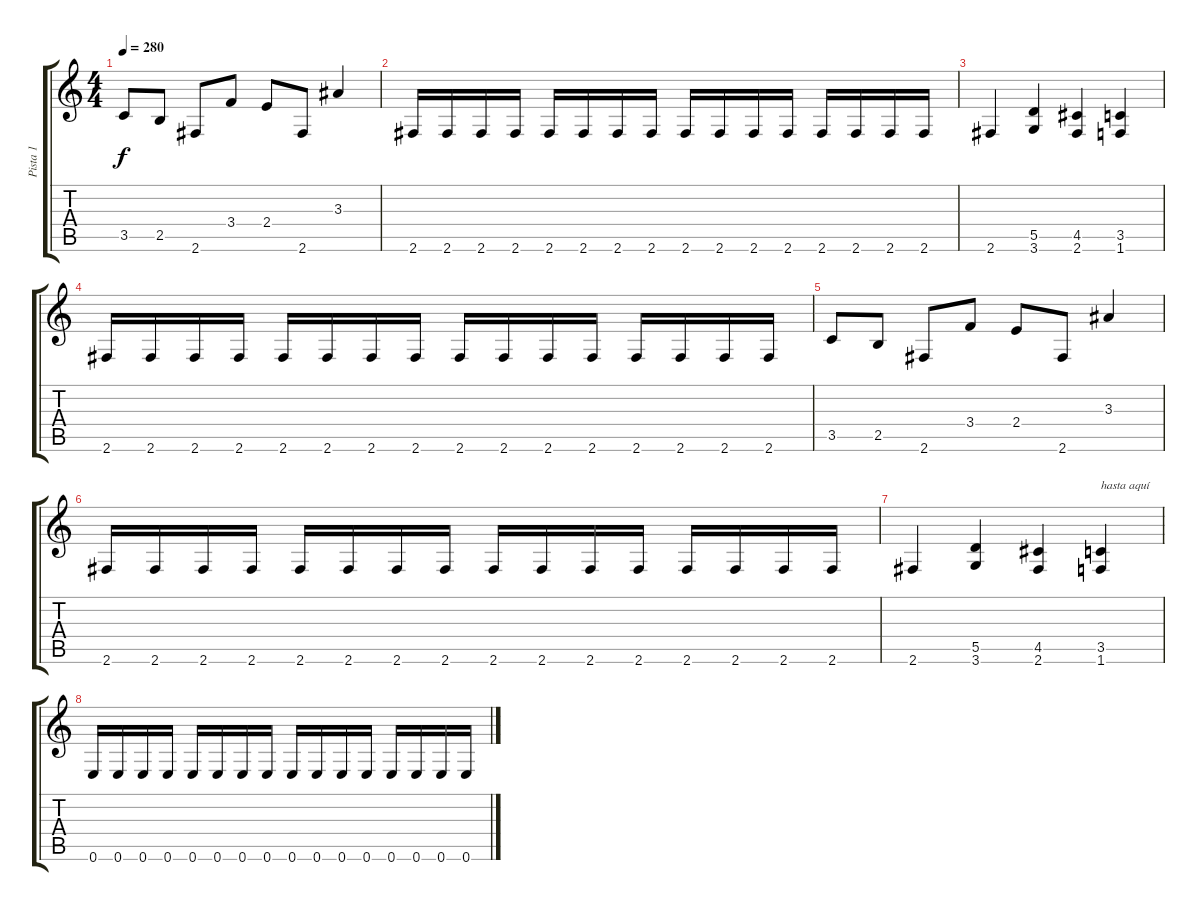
\track ("Pista 1" "Pista 1") {instrument distortionguitar}
\staff {score tabs}
\tuning (E4 B3 G3 D3 A2 E2) {hide}
\ts (4 4)
\tempo 280
\clef g2
\ks c
3.5.8{dy f} 2.5.8 2.6.8 3.4.8 2.4.8 2.6.8 3.3.4 |
2.6.16 2.6.16 2.6.16 2.6.16 2.6.16 2.6.16 2.6.16 2.6.16 2.6.16 2.6.16 2.6.16 2.6.16 2.6.16 2.6.16 2.6.16 2.6.16 |
2.6.4 (5.5 3.6).4 (4.5 2.6).4 (3.5 1.6).4 |
2.6.16 2.6.16 2.6.16 2.6.16 2.6.16 2.6.16 2.6.16 2.6.16 2.6.16 2.6.16 2.6.16 2.6.16 2.6.16 2.6.16 2.6.16 2.6.16 |
3.5.8 2.5.8 2.6.8 3.4.8 2.4.8 2.6.8 3.3.4 |
2.6.16 2.6.16 2.6.16 2.6.16 2.6.16 2.6.16 2.6.16 2.6.16 2.6.16 2.6.16 2.6.16 2.6.16 2.6.16 2.6.16 2.6.16 2.6.16 |
2.6.4 (5.5 3.6).4 (4.5 2.6).4 (3.5 1.6).4{txt "hasta aquí"} |
0.6.16 0.6.16 0.6.16 0.6.16 0.6.16 0.6.16 0.6.16 0.6.16 0.6.16 0.6.16 0.6.16 0.6.16 0.6.16 0.6.16 0.6.16 0.6.16
